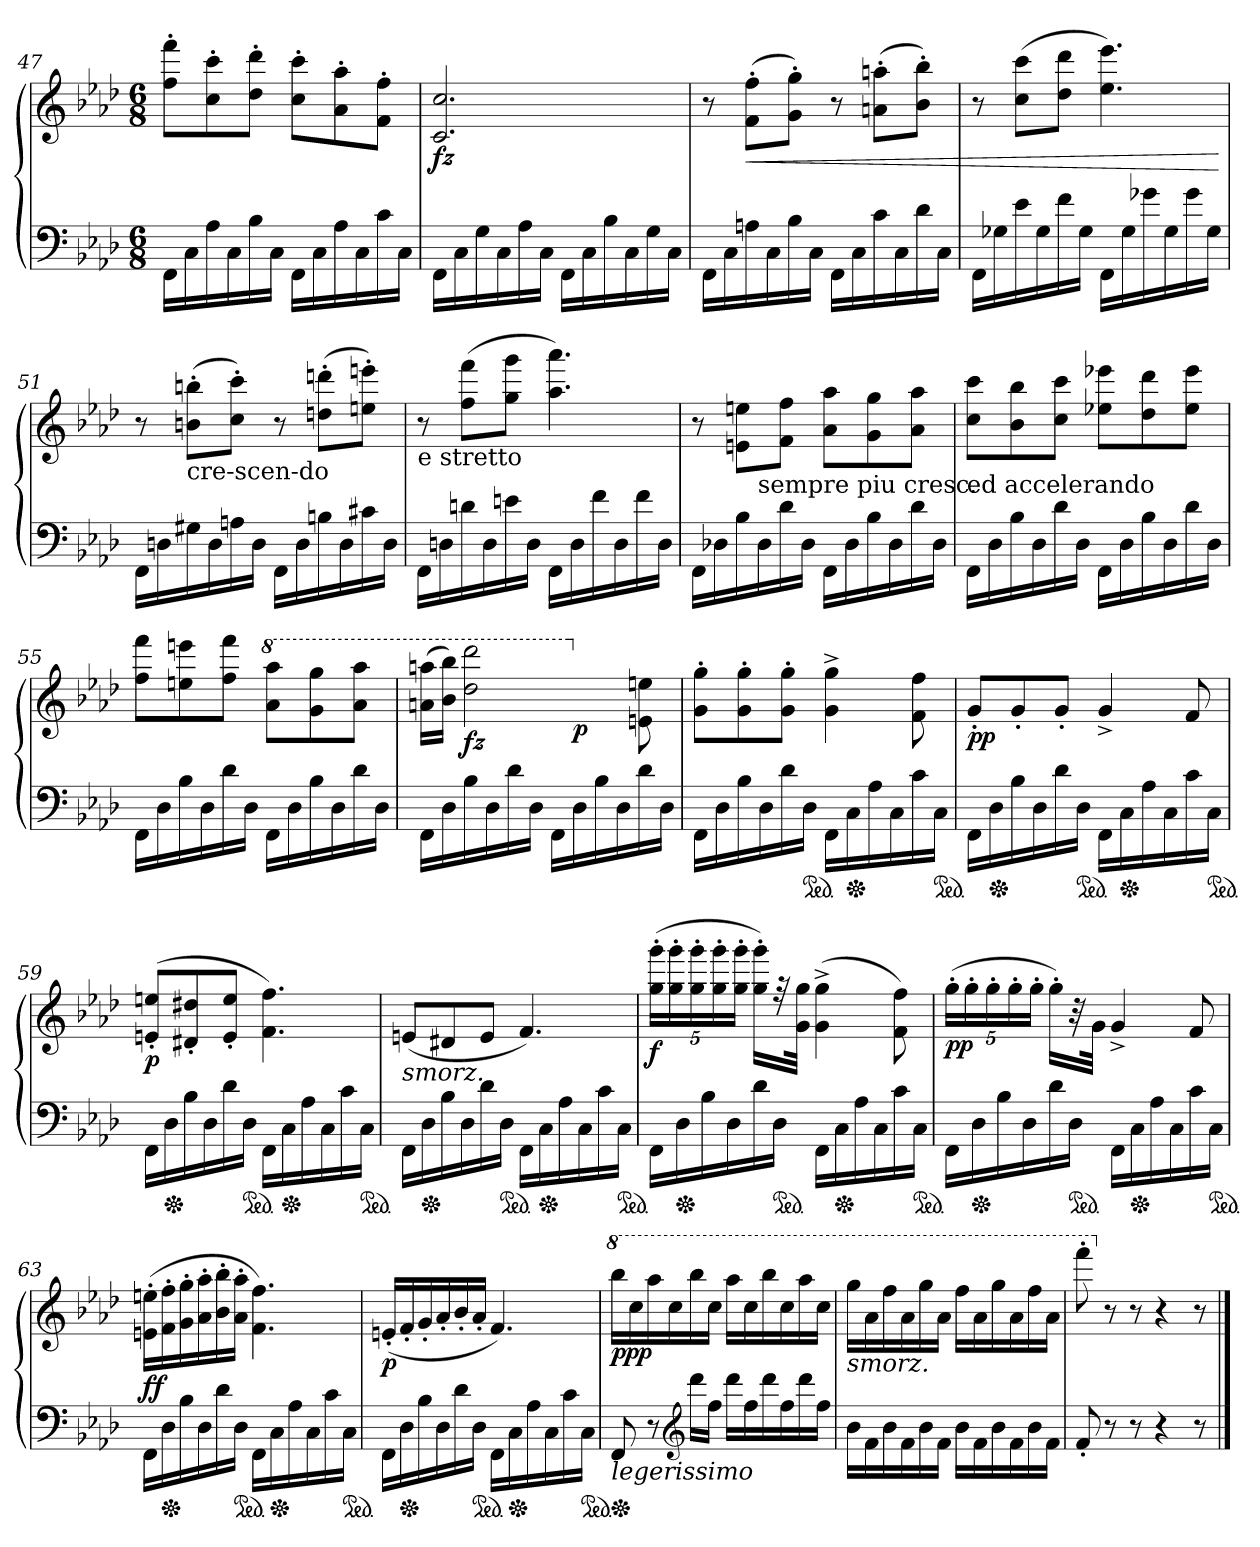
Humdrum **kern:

**kern	**kern	**dynam
*part1	*part1	*part1
*staff2	*staff1	*staff1/2
*clefF4	*clefG2	*
*k[b-e-a-d-]	*k[b-e-a-d-]	*
*f:	*f:	*
*M6/8	*M6/8	*
=47	=47	=47
16FF\LL	8ff'>'>\ 8fff'>'>\L	.
16C\	.	.
16A-\	8cc'>'>\ 8ccc'>'>\	.
16C\	.	.
16B-\	8dd-'>'>\ 8ddd-'>'>\J	.
16C\JJ	.	.
16FF\LL	8cc'>'>\ 8ccc'>'>\L	.
16C\	.	.
16A-\	8a-'>'>\ 8aa-'>'>\	.
16C\	.	.
16c\	8f'>'>\ 8ff'>'>\J	.
16C\JJ	.	.
=48	=48	=48
!	!	!LO:DY:b
16FF\LL	2.c/ 2.cc/	fz
16C\	.	.
16G\	.	.
16C\	.	.
16A-\	.	.
16C\JJ	.	.
16FF\LL	.	.
16C\	.	.
16B-\	.	.
16C\	.	.
16G\	.	.
16C\JJ	.	.
=49	=49	=49
16FF\LL	8r	.
16C\	.	.
!	!	!LO:HP:b
16An\	(>8f'>\ 8ff'>\L	<
16C\	.	.
16B-\	8g'>\ 8gg'>\J)	.
16C\JJ	.	.
16FF\LL	8r	.
16C\	.	.
16c\	(>8an'>\ 8aan'>\L	.
16C\	.	.
16d-\	8b-'>\ 8bb-'>\J)	.
16C\JJ	.	.
=50	=50	=50
16FF\LL	8r	.
16G-X\	.	.
16e-\	(>8cc\ 8ccc\L	.
16G-\	.	.
16f\	8dd-\ 8ddd-\J	.
16G-\JJ	.	.
16FF\LL	4.ee-\ 4.eee-\)	.
16G-\	.	.
16g-\	.	.
16G-\	.	.
16g-\	.	.
16G-\JJ	.	.
.	.	[
=51	=51	=51
16FF\LL	8r	.
16Dn\	.	.
!	!LO:TX:b:t=cre-scen-do	!
16G#X\	(>8bn'>'>\ 8bbn'>'>\L	.
16D\	.	.
16An\	8cc'>'>\ 8ccc'>'>\J)	.
16D\JJ	.	.
16FF\LL	8r	.
16D\	.	.
16Bn\	(>8ddn'>'>\ 8dddn'>'>\L	.
16D\	.	.
16c#X\	8een'>'>\ 8eeen'>'>\J)	.
16D\JJ	.	.
=52	=52	=52
!	!LO:TX:b:t=e stretto	!
16FF\LL	8r	.
16Dn\	.	.
16dn\	(>8ff\ 8fff\L	.
16D\	.	.
16en\	8gg\ 8ggg\J	.
16D\JJ	.	.
16FF\LL	4.aa-\ 4.aaa-\)	.
16D\	.	.
16f\	.	.
16D\	.	.
16f\	.	.
16D\JJ	.	.
=53	=53	=53
16FF\LL	8r	.
16D-X\	.	.
16B-\	8en\ 8een\L	.
!LO:TX:a:t=sempre piu cresc.	!	!
16D-\	.	.
16d-\	8f\ 8ff\J	.
16D-\JJ	.	.
16FF\LL	8a-\ 8aa-\L	.
16D-\	.	.
16B-\	8g\ 8gg\	.
16D-\	.	.
16d-\	8a-\ 8aa-\J	.
16D-\JJ	.	.
=54	=54	=54
!LO:TX:a:t=ed accelerando	!	!
16FF\LL	8cc\ 8ccc\L	.
16D-\	.	.
16B-\	8b-\ 8bb-\	.
16D-\	.	.
16d-\	8cc\ 8ccc\J	.
16D-\JJ	.	.
16FF\LL	8ee-X\ 8eee-X\L	.
16D-\	.	.
16B-\	8dd-\ 8ddd-\	.
16D-\	.	.
16d-\	8ee-\ 8eee-\J	.
16D-\JJ	.	.
=55	=55	=55
16FF\LL	8ff\ 8fff\L	.
16D-\	.	.
16B-\	8een\ 8eeen\	.
16D-\	.	.
16d-\	8ff\ 8fff\J	.
16D-\JJ	.	.
*	*8va	*
16FF\LL	8aa-\ 8aaa-\L	.
16D-\	.	.
16B-\	8gg\ 8ggg\	.
16D-\	.	.
16d-\	8aa-\ 8aaa-\J	.
16D-\JJ	.	.
=56	=56	=56
*	*^	*
16FF\LL	(>16aan\ 16aaan\LL	4..ryy	.
16D-\	16bb-\ 16bbb-\JJ)	.	.
!	!	!	!LO:DY:b
16B-\	2ddd-\ 2dddd-\	.	fz
16D-\	.	.	.
16d-\	.	.	.
16D-\JJ	.	.	.
16FF\LL	.	.	.
!	!	!	!LO:DY:b
16D-\	.	4ryy	p
16B-\	.	.	.
16D-\	.	.	.
*	*X8va	*	*
16d-\	8en\ 8een\	.	.
16D-\JJ	.	16ryy	.
*	*v	*v	*
=57	=57	=57
16FF\LL	8g'>\ 8gg'>\L	.
16D-\	.	.
16B-\	8g'>\ 8gg'>\	.
16D-\	.	.
16d-\	8g'>\ 8gg'>\J	.
*ped	*	*
16D-\JJ	.	.
16FF\LL	4g^>\ 4gg^>\	.
*Xped	*	*
16C\	.	.
16A-\	.	.
16C\	.	.
16c\	8f\ 8ff\	.
*ped	*	*
16C\JJ	.	.
=58	=58	=58
!	!	!LO:DY:b
16FF\LL	8g'>/L	pp
*Xped	*	*
16D-\	.	.
16B-\	8g'>/	.
16D-\	.	.
16d-\	8g'>/J	.
*ped	*	*
16D-\JJ	.	.
16FF\LL	4g^</	.
*Xped	*	*
16C\	.	.
16A-\	.	.
16C\	.	.
16c\	8f/	.
*ped	*	*
16C\JJ	.	.
=59	=59	=59
!	!	!LO:DY:b
16FF\LL	(>8en'</ 8een'</L	p
*Xped	*	*
16D-\	.	.
16B-\	8d#X'</ 8dd#X'</	.
16D-\	.	.
16d-\	8e'</ 8ee'</J	.
*ped	*	*
16D-\JJ	.	.
16FF\LL	4.f\ 4.ff\)	.
*Xped	*	*
16C\	.	.
16A-\	.	.
16C\	.	.
16c\	.	.
*ped	*	*
16C\JJ	.	.
=60	=60	=60
!	!LO:TX:b:i:t=smorz.	!
16FF\LL	(<8en/L	.
*Xped	*	*
16D-\	.	.
16B-\	8d#X/	.
16D-\	.	.
16d-\	8e/J	.
*ped	*	*
16D-\JJ	.	.
16FF\LL	4.f/)	.
*Xped	*	*
16C\	.	.
16A-\	.	.
16C\	.	.
16c\	.	.
*ped	*	*
16C\JJ	.	.
=61	=61	=61
*	*Xbrackettup	*
!	!	!LO:DY:b
16FF\LL	(>20gg'>\ 20ggg'>\LLL	f
.	20gg'>\ 20ggg'>\	.
*Xped	*	*
16D-\	.	.
.	20gg'>\ 20ggg'>\	.
16B-\	.	.
.	20gg'>\ 20ggg'>\	.
16D-\	.	.
.	20gg'>\ 20ggg'>\JJJ	.
16d-\	16gg'>\ 16ggg'>\LL)	.
*ped	*	*
16D-\JJ	32r	.
.	32g\ 32gg\JJk	.
16FF\LL	(>4g^>\ 4gg^>\	.
*Xped	*	*
16C\	.	.
16A-\	.	.
16C\	.	.
16c\	8f\ 8ff\)	.
*ped	*	*
16C\JJ	.	.
=62	=62	=62
!	!	!LO:DY:b
16FF\LL	(>20gg'>\LLL	pp
.	20gg'>\	.
*Xped	*	*
16D-\	.	.
.	20gg'>\	.
16B-\	.	.
.	20gg'>\	.
16D-\	.	.
.	20gg'>\JJJ	.
16d-\	16gg'>\LL)	.
*ped	*	*
16D-\JJ	32r	.
.	32g\JJk	.
16FF\LL	4g^>/	.
*Xped	*	*
16C\	.	.
16A-\	.	.
16C\	.	.
16c\	8f/	.
*ped	*	*
16C\JJ	.	.
=63	=63	=63
!	!	!LO:DY:b
16FF\LL	(>16en'>'>\ 16een'>'>\LL	ff
*Xped	*	*
16D-\	16f'>'>\ 16ff'>'>\	.
16B-\	16g'>'>\ 16gg'>'>\	.
16D-\	16a-'>'>\ 16aa-'>'>\	.
16d-\	16b-'>'>\ 16bb-'>'>\	.
*ped	*	*
16D-\JJ	16a-'>'>\ 16aa-'>'>\JJ	.
16FF\LL	4.f\ 4.ff\)	.
*Xped	*	*
16C\	.	.
16A-\	.	.
16C\	.	.
16c\	.	.
*ped	*	*
16C\JJ	.	.
=64	=64	=64
!	!	!LO:DY:b
16FF\LL	(<16en'</LL	p
*Xped	*	*
16D-\	16f'</	.
16B-\	16g'</	.
16D-\	16a-'</	.
16d-\	16b-'</	.
*ped	*	*
16D-\JJ	16a-'</JJ	.
16FF\LL	4.f/)	.
*Xped	*	*
16C\	.	.
16A-\	.	.
16C\	.	.
16c\	.	.
*ped	*	*
16C\JJ	.	.
=65	=65	=65
*Xped	*	*
*	*8va	*
!LO:TX:b:i:t=legerissimo	!	!
!	!	!LO:DY:b
8FF/	16bbb-\LL	ppp
.	16ccc\	.
8r	16aaa-\	.
.	16ccc\	.
*clefG2	*	*
16ddd-\LL	16bbb-\	.
16ff\JJ	16ccc\JJ	.
16ddd-\LL	16aaa-\LL	.
16ff\	16ccc\	.
16ddd-\	16bbb-\	.
16ff\	16ccc\	.
16ddd-\	16aaa-\	.
16ff\JJ	16ccc\JJ	.
=66	=66	=66
!	!LO:TX:b:i:t=smorz.	!
16b-\LL	16ggg\LL	.
16f\	16aa-\	.
16b-\	16fff\	.
16f\	16aa-\	.
16b-\	16ggg\	.
16f\JJ	16aa-\JJ	.
16b-\LL	16fff\LL	.
16f\	16aa-\	.
16b-\	16ggg\	.
16f\	16aa-\	.
16b-\	16fff\	.
16f\JJ	16aa-\JJ	.
=67	=67	=67
8f'>/	8ffff'>\	.
*	*X8va	*
8r	8r	.
8r	8r	.
4r	4r	.
8r	8r	.
==	==	==
*-	*-	*-
